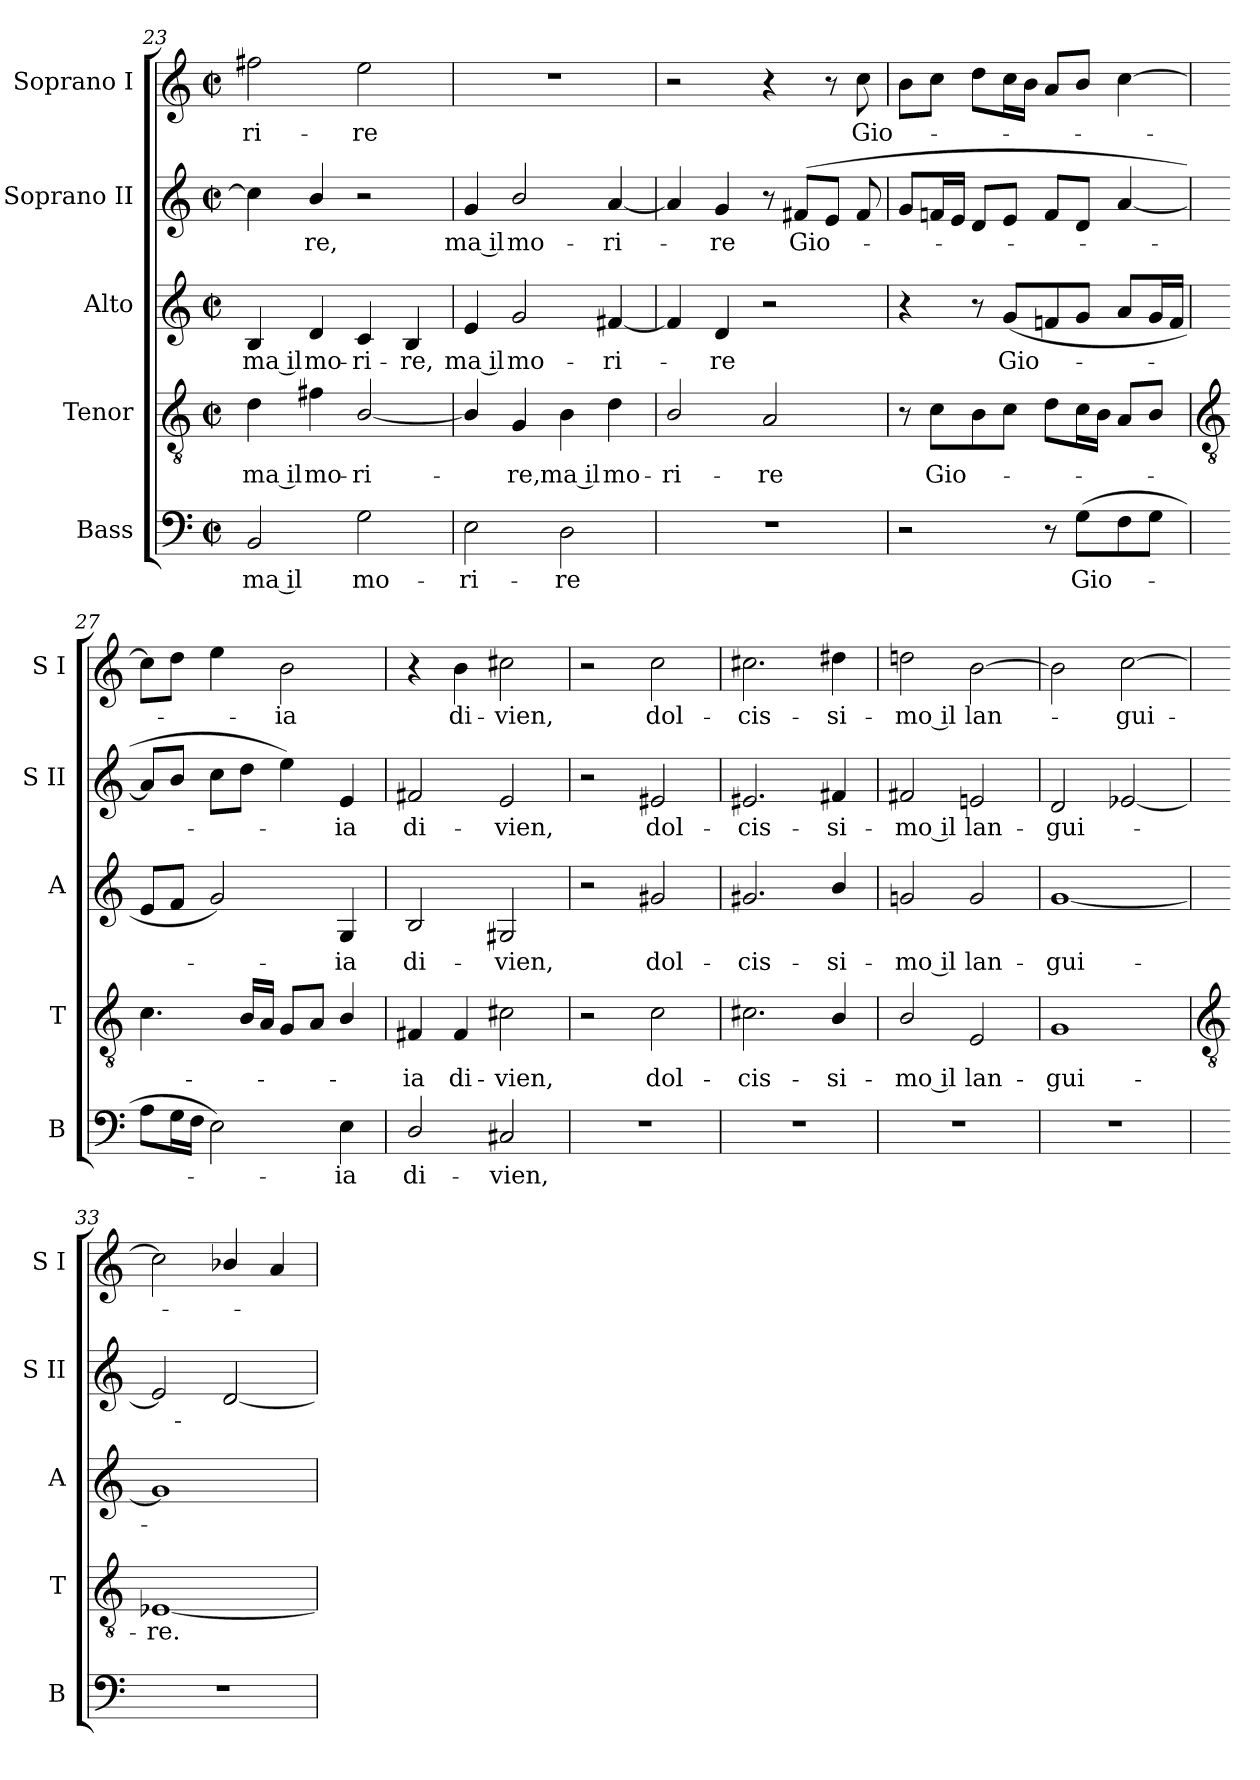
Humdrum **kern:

**kern	**text	**kern	**text	**kern	**text	**kern	**text	**kern	**text
*part5	*part5	*part4	*part4	*part3	*part3	*part2	*part2	*part1	*part1
*staff5	*staff5	*staff4	*staff4	*staff3	*staff3	*staff2	*staff2	*staff1	*staff1
*I"Bass	*	*I"Tenor	*	*I"Alto	*	*I"Soprano II	*	*I"Soprano I	*
*I'B	*	*I'T	*	*I'A	*	*I'S II	*	*I'S I	*
*clefF4	*	*clefGv2	*	*clefG2	*	*clefG2	*	*clefG2	*
*k[]	*	*k[]	*	*k[]	*	*k[]	*	*k[]	*
*C:	*	*C:	*	*C:	*	*C:	*	*C:	*
*M2/2	*	*M2/2	*	*M2/2	*	*M2/2	*	*M2/2	*
*met(c|)	*	*met(c|)	*	*met(c|)	*	*met(c|)	*	*met(c|)	*
=23	=23	=23	=23	=23	=23	=23	=23	=23	=23
!	!LO:LY:b	!	!LO:LY:b	!	!LO:LY:b	!	!	!	!LO:LY:b
2BB	ma il	4d	ma il	4B	ma il	4cc]	.	2ff#X	-ri-
!	!	!	!LO:LY:b	!	!LO:LY:b	!	!LO:LY:b	!	!
.	.	4f#X	mo-	4d	mo-	4b/	re,	.	.
!	!LO:LY:b	!	!LO:LY:b	!	!LO:LY:b	!	!	!	!LO:LY:b
2G	mo-	[2B/	-ri-	4c	-ri-	2r	.	2ee	-re
!	!	!	!	!	!LO:LY:b	!	!	!	!
.	.	.	.	4B	-re,	.	.	.	.
=24	=24	=24	=24	=24	=24	=24	=24	=24	=24
!	!LO:LY:b	!	!	!	!LO:LY:b	!	!LO:LY:b	!	!
2E	-ri-	4B/]	.	4e	ma il	4g	ma il	1r	.
!	!	!	!LO:LY:b	!	!LO:LY:b	!	!LO:LY:b	!	!
.	.	4G	re,	2g	mo-	2b/	mo-	.	.
!	!LO:LY:b	!	!LO:LY:b	!	!	!	!	!	!
2D	-re	4B	ma il	.	.	.	.	.	.
!	!	!	!LO:LY:b	!	!LO:LY:b	!	!LO:LY:b	!	!
.	.	4d	mo-	[4f#X	-ri-	[4a	-ri-	.	.
=25	=25	=25	=25	=25	=25	=25	=25	=25	=25
!	!	!	!LO:LY:b	!	!	!	!	!	!
1r	.	2B/	-ri-	4f#]	.	4a]	.	2r	.
!	!	!	!	!	!LO:LY:b	!	!LO:LY:b	!	!
.	.	.	.	4d	re	4g	re	.	.
!	!	!	!LO:LY:b	!	!	!	!	!	!
.	.	2A	-re	2r	.	8r	.	4r	.
!	!	!	!	!	!	!	!LO:LY:b	!	!
.	.	.	.	.	.	(<8f#XL	Gio-	.	.
.	.	.	.	.	.	8eJ	.	8r	.
!	!	!	!	!	!	!	!	!	!LO:LY:b
.	.	.	.	.	.	8f#	.	8cc	Gio-
=26	=26	=26	=26	=26	=26	=26	=26	=26	=26
2r	.	8r	.	4r	.	8gL	.	8bL	.
!	!	!	!LO:LY:b	!	!	!	!	!	!
.	.	8cL	Gio-	.	.	16fnL	.	8ccJ	.
.	.	.	.	.	.	16eJJ	.	.	.
.	.	8B	.	8r	.	8dL	.	8ddL	.
!	!	!	!	!	!LO:LY:b	!	!	!	!
.	.	8cJ	.	(<8gL	Gio-	8eJ	.	16ccL	.
.	.	.	.	.	.	.	.	16bJJ	.
8r	.	8dL	.	8fn	.	8fL	.	8aL	.
!	!LO:LY:b	!	!	!	!	!	!	!	!
(>8GL	Gio-	16cL	.	8gJ	.	8dJ	.	8bJ	.
.	.	16BJJ	.	.	.	.	.	.	.
8F	.	8AL	.	8aL	.	[4a	.	[4cc	.
8GJ	.	8BJ	.	16gL	.	.	.	.	.
.	.	.	.	16fJJ	.	.	.	.	.
!!LO:LB:g=z
=27	=27	=27	=27	=27	=27	=27	=27	=27	=27
*	*	*clefGv2	*	*	*	*	*	*	*
8AL	.	4.c	.	8eL	.	8aL]	.	8ccL]	.
16GL	.	.	.	8fJ	.	8bJ	.	8ddJ	.
16FJJ	.	.	.	.	.	.	.	.	.
2E)	.	.	.	2g)	.	8ccL	.	4ee	.
.	.	16BLL	.	.	.	8ddJ	.	.	.
.	.	16AJJ	.	.	.	.	.	.	.
!	!	!	!	!	!	!	!	!	!LO:LY:b
.	.	8GL	.	.	.	4ee)	.	2b	ia
.	.	8AJ	.	.	.	.	.	.	.
!	!LO:LY:b	!	!	!	!LO:LY:b	!	!LO:LY:b	!	!
4E	ia	4B/	.	4G	ia	4e	ia	.	.
=28	=28	=28	=28	=28	=28	=28	=28	=28	=28
!	!LO:LY:b	!	!LO:LY:b	!	!LO:LY:b	!	!LO:LY:b	!	!
2D/	di-	4F#X	ia	2B	di-	2f#X	di-	4r	.
!	!	!	!LO:LY:b	!	!	!	!	!	!LO:LY:b
.	.	4F#	di-	.	.	.	.	4b	di-
!	!LO:LY:b	!	!LO:LY:b	!	!LO:LY:b	!	!LO:LY:b	!	!LO:LY:b
2C#X	-vien,	2c#X	-vien,	2G#X	-vien,	2e	-vien,	2cc#X	-vien,
=29	=29	=29	=29	=29	=29	=29	=29	=29	=29
1r	.	2r	.	2r	.	2r	.	2r	.
!	!	!	!LO:LY:b	!	!LO:LY:b	!	!LO:LY:b	!	!LO:LY:b
.	.	2c	dol-	2g#X	dol-	2e#X	dol-	2cc	dol-
=30	=30	=30	=30	=30	=30	=30	=30	=30	=30
!	!	!	!LO:LY:b	!	!LO:LY:b	!	!LO:LY:b	!	!LO:LY:b
1r	.	2.c#X	-cis-	2.g#X	-cis-	2.e#X	-cis-	2.cc#X	-cis-
!	!	!	!LO:LY:b	!	!LO:LY:b	!	!LO:LY:b	!	!LO:LY:b
.	.	4B/	-si-	4b/	-si-	4f#X	-si-	4dd#X	-si-
=31	=31	=31	=31	=31	=31	=31	=31	=31	=31
!	!	!	!LO:LY:b	!	!LO:LY:b	!	!LO:LY:b	!	!LO:LY:b
1r	.	2B/	-mo il	2gn	-mo il	2f#X	-mo il	2ddn	-mo il
!	!	!	!LO:LY:b	!	!LO:LY:b	!	!LO:LY:b	!	!LO:LY:b
.	.	2E	lan-	2g	lan-	2en	lan-	[2b	lan-
=32	=32	=32	=32	=32	=32	=32	=32	=32	=32
!	!	!	!LO:LY:b	!	!LO:LY:b	!	!LO:LY:b	!	!
1r	.	1G	-gui-	[1g	-gui-	2d	-gui-	2b]	.
!	!	!	!	!	!	!	!	!	!LO:LY:b
.	.	.	.	.	.	[2e-X	.	[2cc	gui-
!!LO:LB:g=z
=33	=33	=33	=33	=33	=33	=33	=33	=33	=33
*	*	*clefGv2	*	*	*	*	*	*	*
!	!	!	!LO:LY:b	!	!	!	!	!	!
1r	.	[1E-X	-re.	1g]	.	2e-]	.	2cc]	.
.	.	.	.	.	.	[2d	.	4b-X/	.
.	.	.	.	.	.	.	.	4a	.
=	=	=	=	=	=	=	=	=	=
*-	*-	*-	*-	*-	*-	*-	*-	*-	*-
